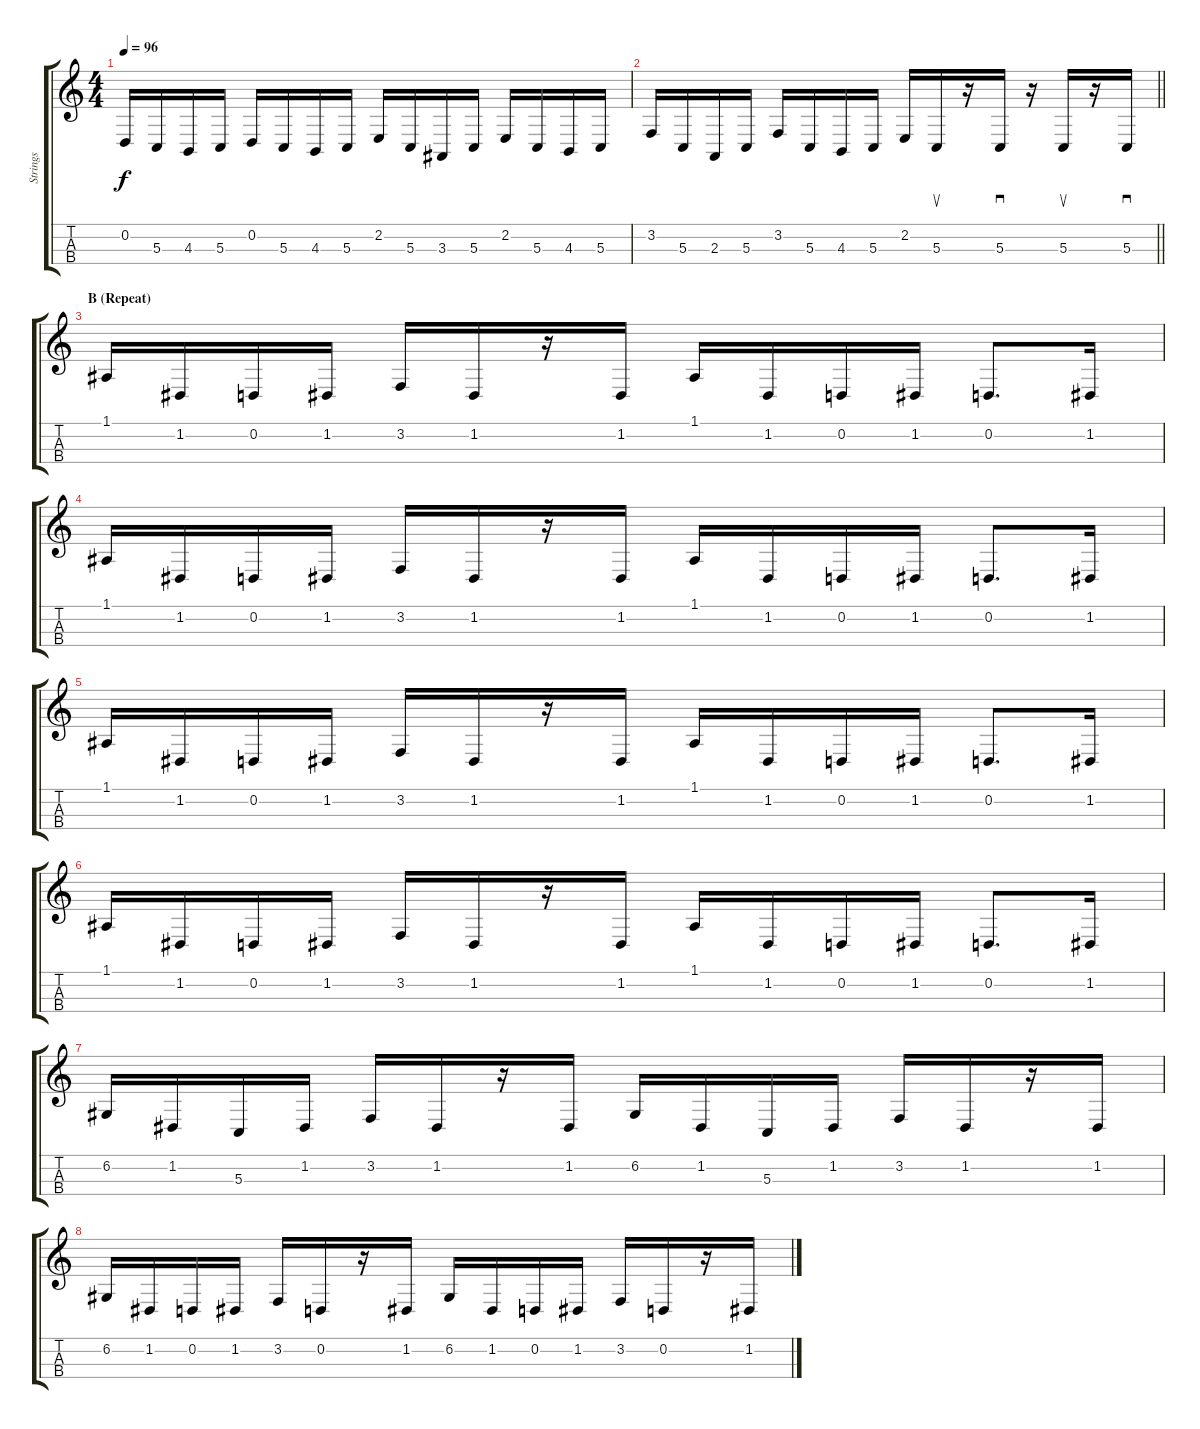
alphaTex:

\track ("Strings" "Strings") {instrument cello}
\staff {score tabs}
\tuning (A3 D3 G2 C2) {hide}
\ts (4 4)
\tempo 96
\clef g2
\ks c
0.2.16{dy f} 5.3.16 4.3.16 5.3.16 0.2.16 5.3.16 4.3.16 5.3.16 2.2.16 5.3.16 3.3.16 5.3.16 2.2.16 5.3.16 4.3.16 5.3.16 |
\barLineRight lightlight
3.2.16 5.3.16 2.3.16 5.3.16 3.2.16 5.3.16 4.3.16 5.3.16 2.2.16 5.3.16{su} r.16 5.3.16{sd} r.16 5.3.16{su} r.16 5.3.16{sd} |
\section ("" "B (Repeat)")
1.1.16 1.2.16 0.2.16 1.2.16 3.2.16 1.2.16 r.16 1.2.16 1.1.16 1.2.16 0.2.16 1.2.16 0.2.8{d} 1.2.16 |
1.1.16 1.2.16 0.2.16 1.2.16 3.2.16 1.2.16 r.16 1.2.16 1.1.16 1.2.16 0.2.16 1.2.16 0.2.8{d} 1.2.16 |
1.1.16 1.2.16 0.2.16 1.2.16 3.2.16 1.2.16 r.16 1.2.16 1.1.16 1.2.16 0.2.16 1.2.16 0.2.8{d} 1.2.16 |
1.1.16 1.2.16 0.2.16 1.2.16 3.2.16 1.2.16 r.16 1.2.16 1.1.16 1.2.16 0.2.16 1.2.16 0.2.8{d} 1.2.16 |
6.2.16 1.2.16 5.3.16 1.2.16 3.2.16 1.2.16 r.16 1.2.16 6.2.16 1.2.16 5.3.16 1.2.16 3.2.16 1.2.16 r.16 1.2.16 |
6.2.16 1.2.16 0.2.16 1.2.16 3.2.16 0.2.16 r.16 1.2.16 6.2.16 1.2.16 0.2.16 1.2.16 3.2.16 0.2.16 r.16 1.2.16
